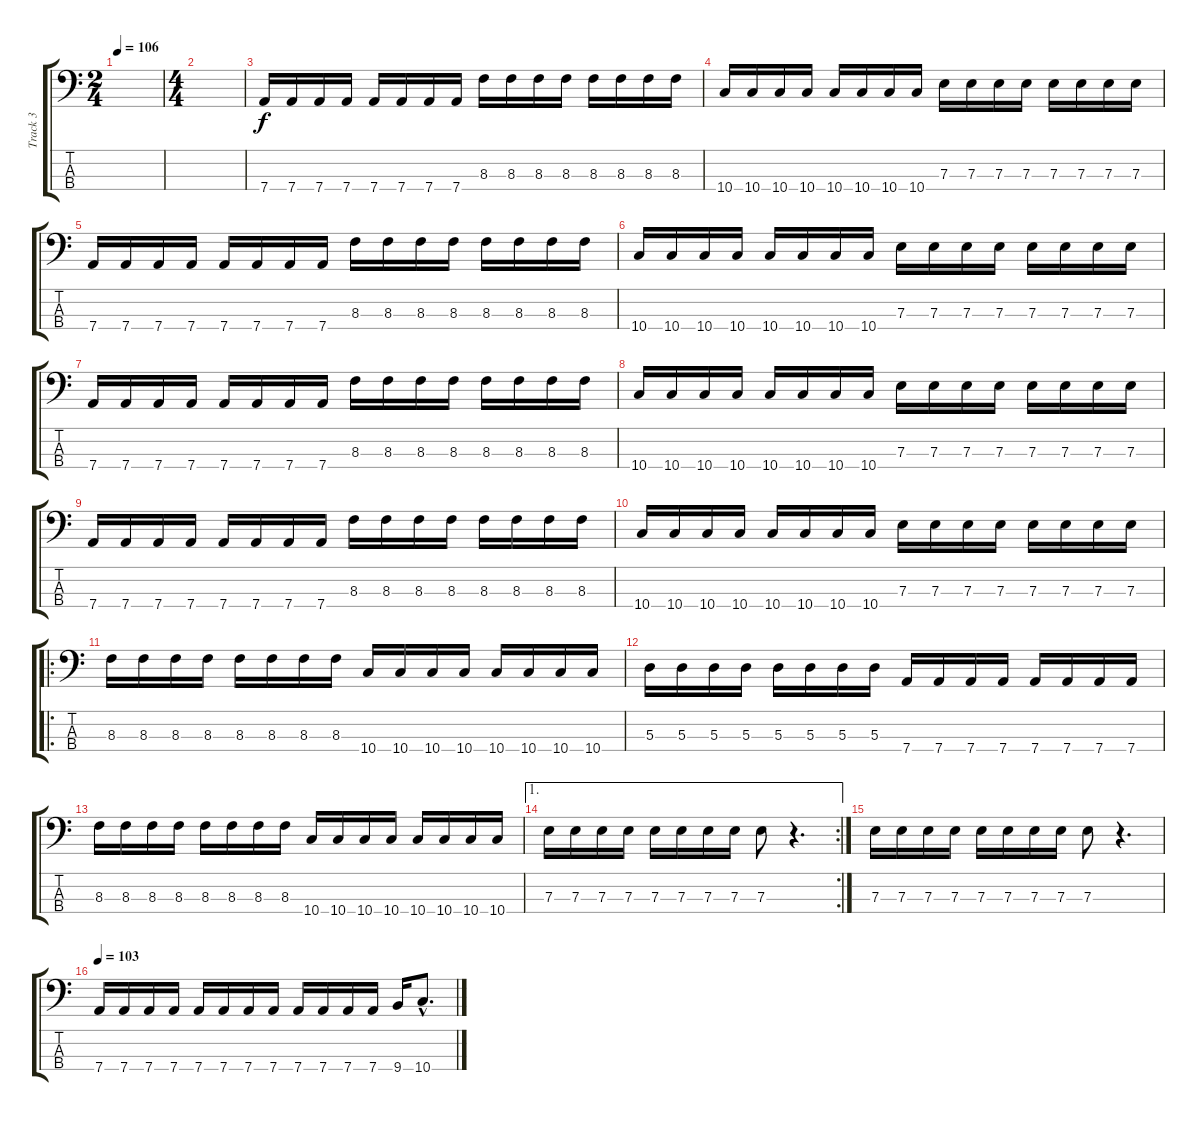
\track ("Track 3" "Track 3") {instrument electricbasspick}
\staff {score tabs}
\tuning (G2 D2 A1 D1) {hide}
\ts (2 4)
\tempo 106
\clef f4
\ks c
|
\ts (4 4)
|
7.4.16 7.4.16 7.4.16 7.4.16 7.4.16 7.4.16 7.4.16 7.4.16 8.3.16 8.3.16 8.3.16 8.3.16 8.3.16 8.3.16 8.3.16 8.3.16 |
10.4.16 10.4.16 10.4.16 10.4.16 10.4.16 10.4.16 10.4.16 10.4.16 7.3.16 7.3.16 7.3.16 7.3.16 7.3.16 7.3.16 7.3.16 7.3.16 |
7.4.16 7.4.16 7.4.16 7.4.16 7.4.16 7.4.16 7.4.16 7.4.16 8.3.16 8.3.16 8.3.16 8.3.16 8.3.16 8.3.16 8.3.16 8.3.16 |
10.4.16 10.4.16 10.4.16 10.4.16 10.4.16 10.4.16 10.4.16 10.4.16 7.3.16 7.3.16 7.3.16 7.3.16 7.3.16 7.3.16 7.3.16 7.3.16 |
7.4.16 7.4.16 7.4.16 7.4.16 7.4.16 7.4.16 7.4.16 7.4.16 8.3.16 8.3.16 8.3.16 8.3.16 8.3.16 8.3.16 8.3.16 8.3.16 |
10.4.16 10.4.16 10.4.16 10.4.16 10.4.16 10.4.16 10.4.16 10.4.16 7.3.16 7.3.16 7.3.16 7.3.16 7.3.16 7.3.16 7.3.16 7.3.16 |
7.4.16 7.4.16 7.4.16 7.4.16 7.4.16 7.4.16 7.4.16 7.4.16 8.3.16 8.3.16 8.3.16 8.3.16 8.3.16 8.3.16 8.3.16 8.3.16 |
10.4.16 10.4.16 10.4.16 10.4.16 10.4.16 10.4.16 10.4.16 10.4.16 7.3.16 7.3.16 7.3.16 7.3.16 7.3.16 7.3.16 7.3.16 7.3.16 |
\ro
8.3.16 8.3.16 8.3.16 8.3.16 8.3.16 8.3.16 8.3.16 8.3.16 10.4.16 10.4.16 10.4.16 10.4.16 10.4.16 10.4.16 10.4.16 10.4.16 |
5.3.16 5.3.16 5.3.16 5.3.16 5.3.16 5.3.16 5.3.16 5.3.16 7.4.16 7.4.16 7.4.16 7.4.16 7.4.16 7.4.16 7.4.16 7.4.16 |
8.3.16 8.3.16 8.3.16 8.3.16 8.3.16 8.3.16 8.3.16 8.3.16 10.4.16 10.4.16 10.4.16 10.4.16 10.4.16 10.4.16 10.4.16 10.4.16 |
\ae 1
\rc 2
7.3.16 7.3.16 7.3.16 7.3.16 7.3.16 7.3.16 7.3.16 7.3.16 7.3.8 r.4{d} |
7.3.16 7.3.16 7.3.16 7.3.16 7.3.16 7.3.16 7.3.16 7.3.16 7.3.8 r.4{d} |
\tempo 103
7.4.16 7.4.16 7.4.16 7.4.16 7.4.16 7.4.16 7.4.16 7.4.16 7.4.16 7.4.16 7.4.16 7.4.16 9.4.16 10.4{hac}.8{d}
